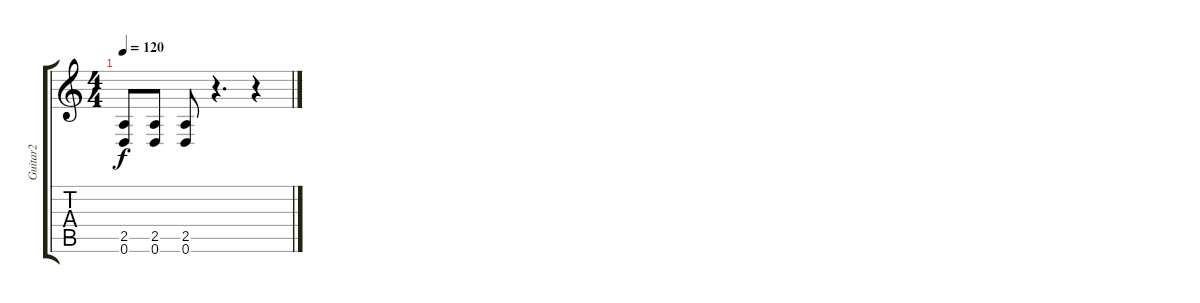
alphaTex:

\track ("Guitar2" "Guitar2") {instrument overdrivenguitar}
\staff {score tabs}
\tuning (D4 A3 F3 C3 G2 D2) {hide}
\ts (4 4)
\tempo 120
\clef g2
\ks c
(2.5 0.6).8{dy f} (2.5 0.6).8 (2.5 0.6).8 r.4{d} r.4
